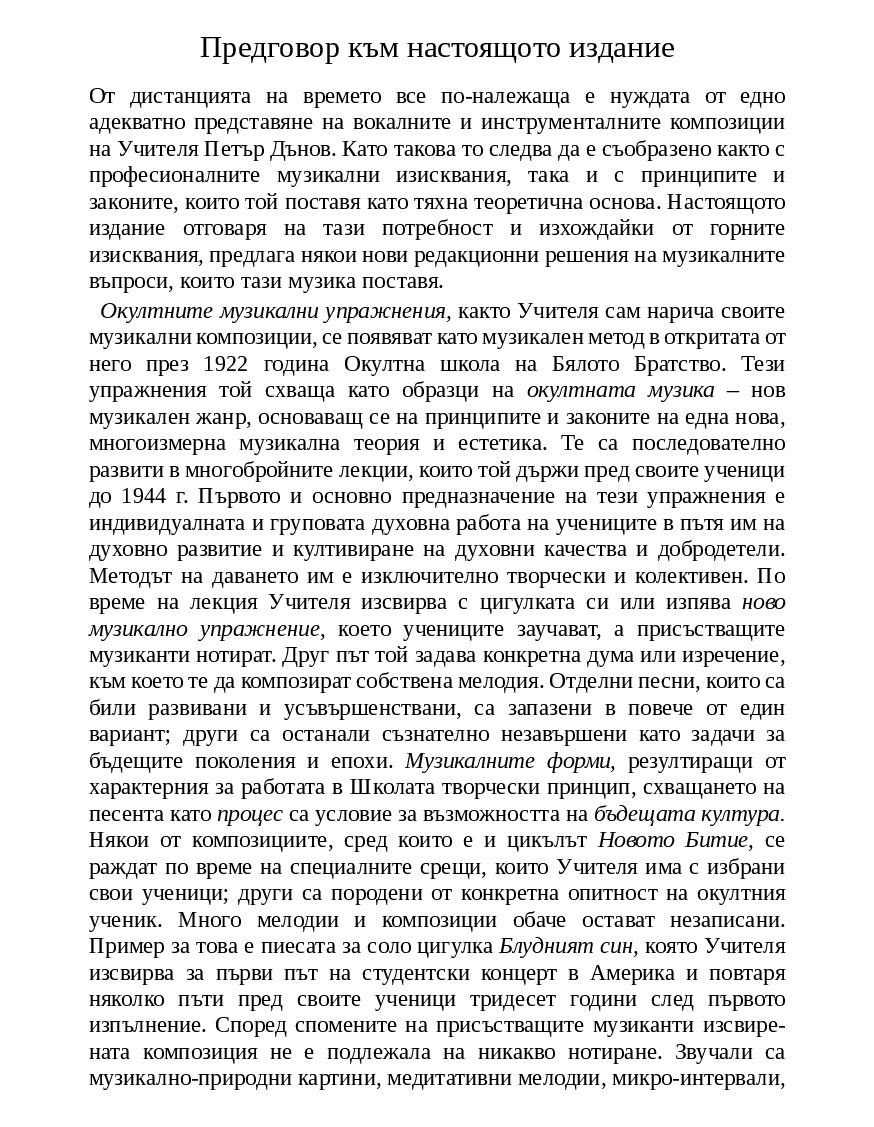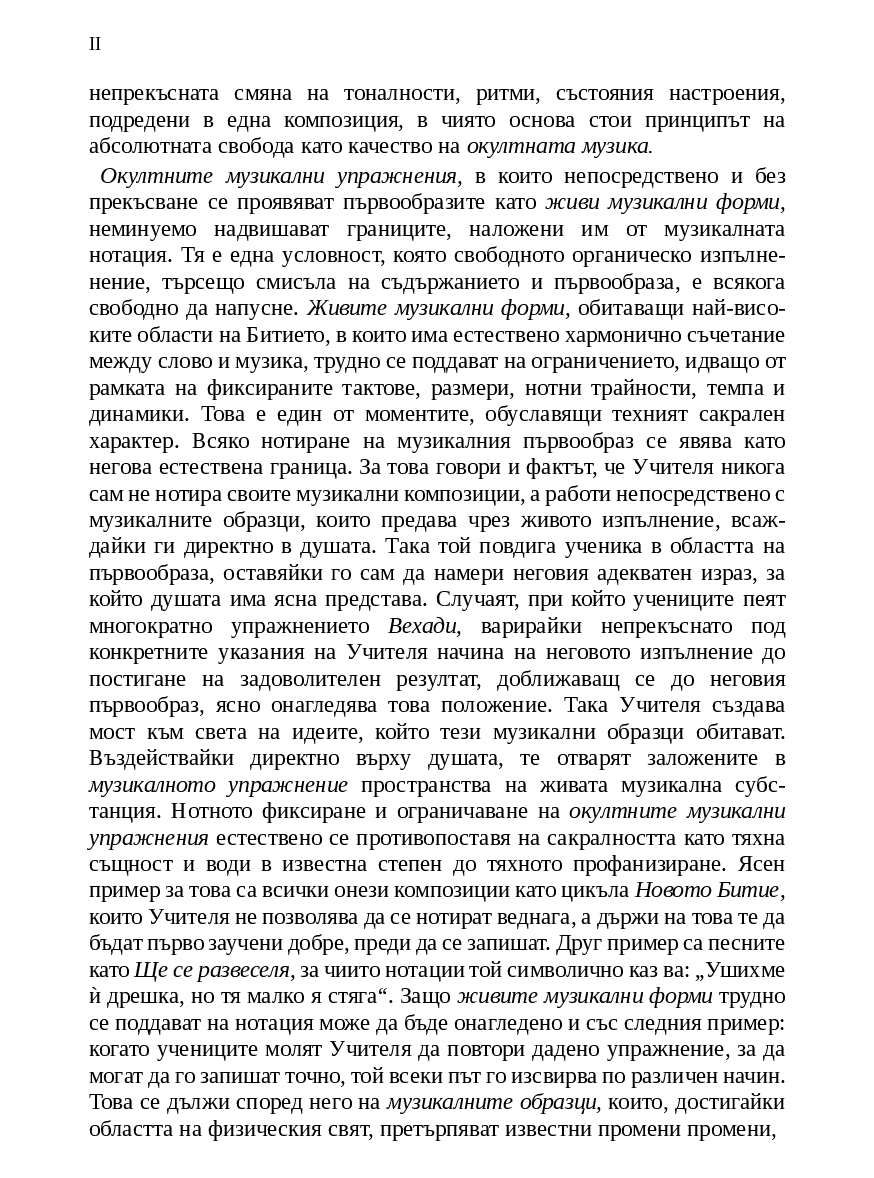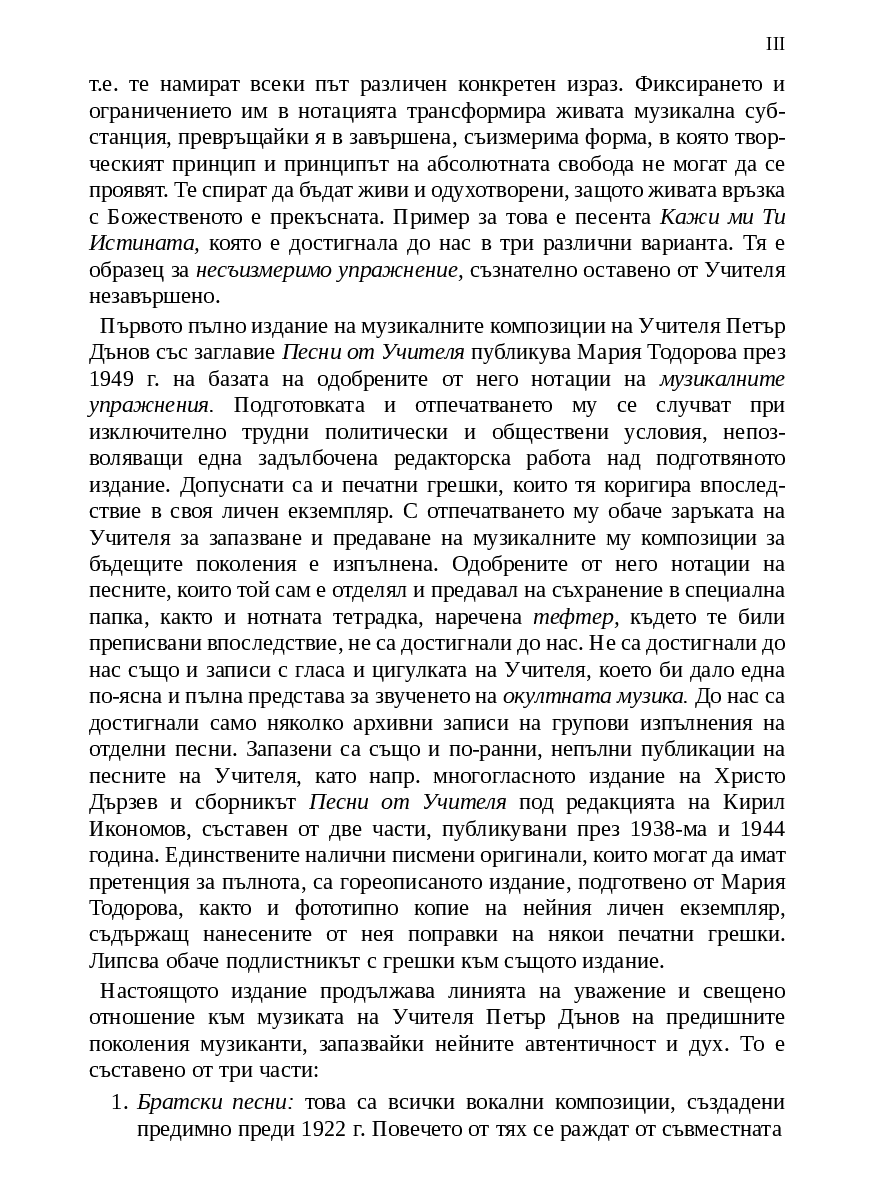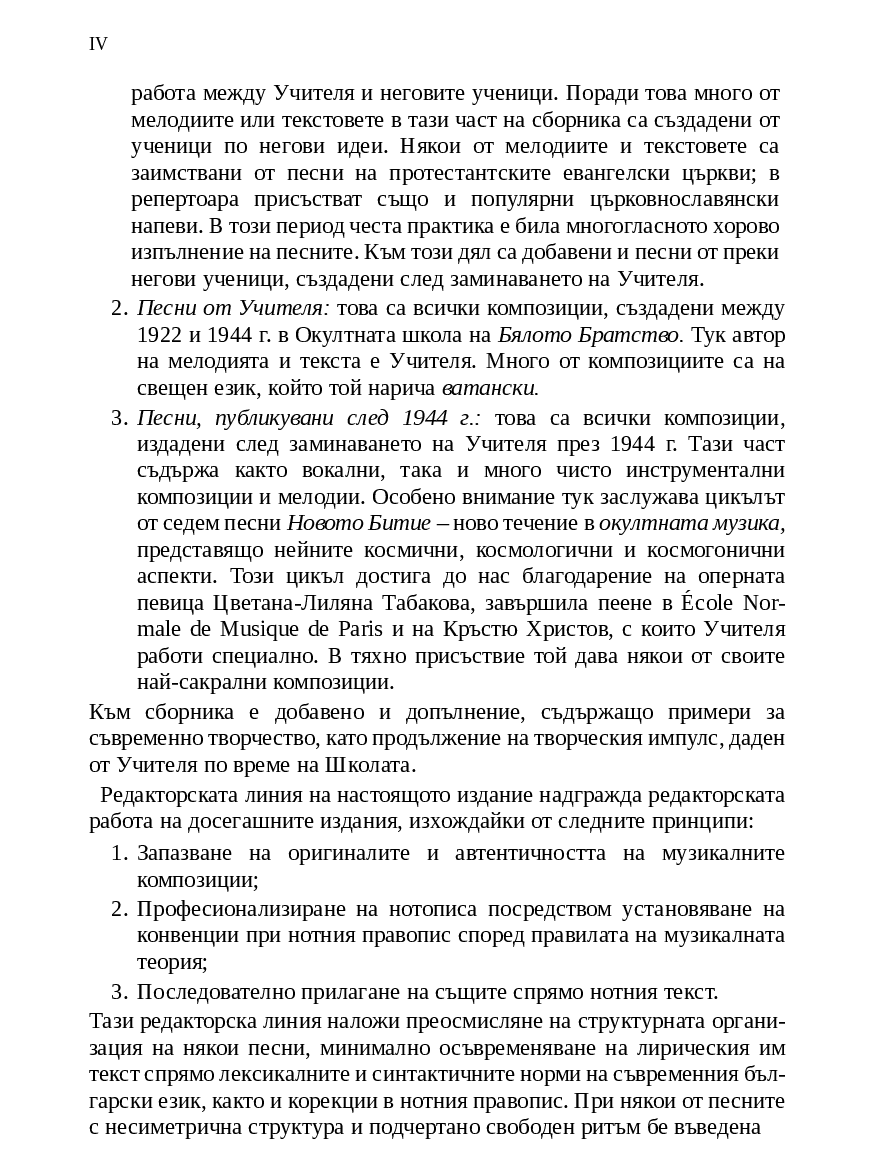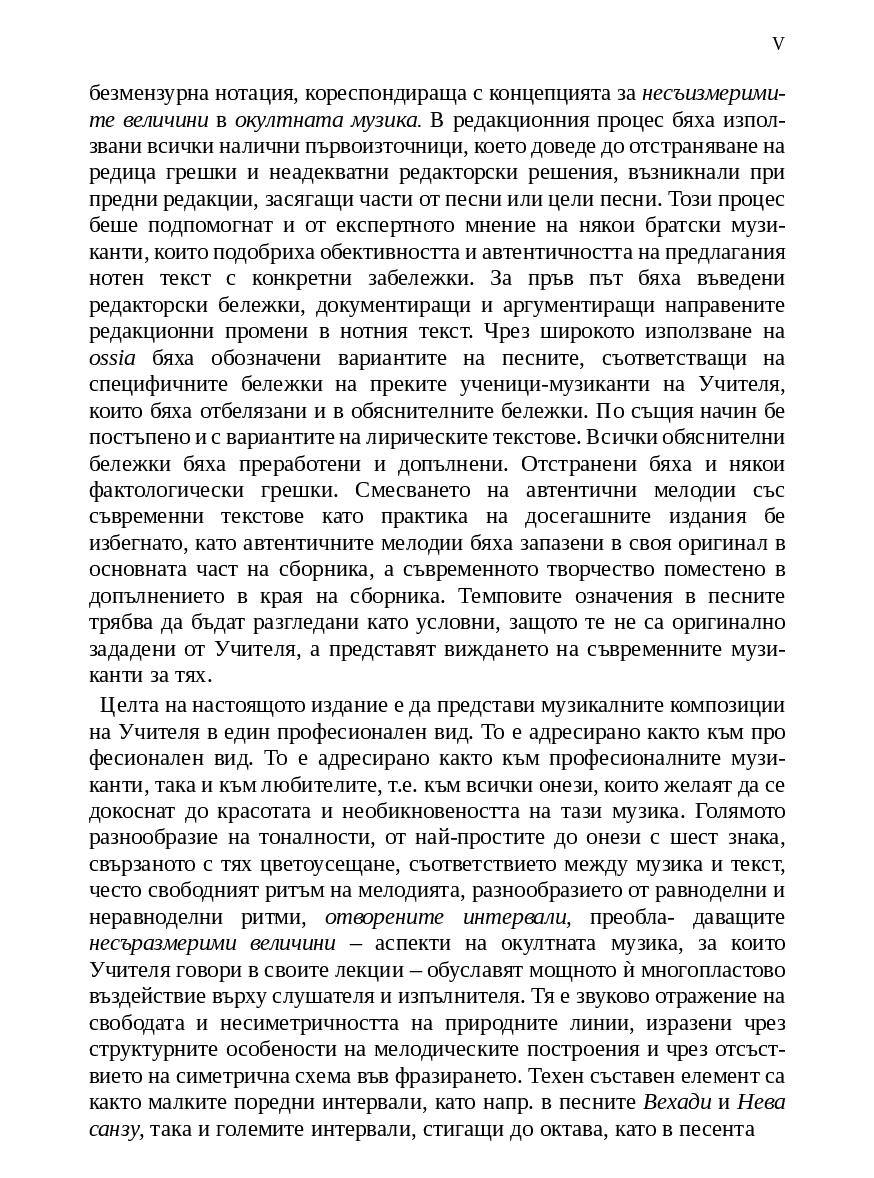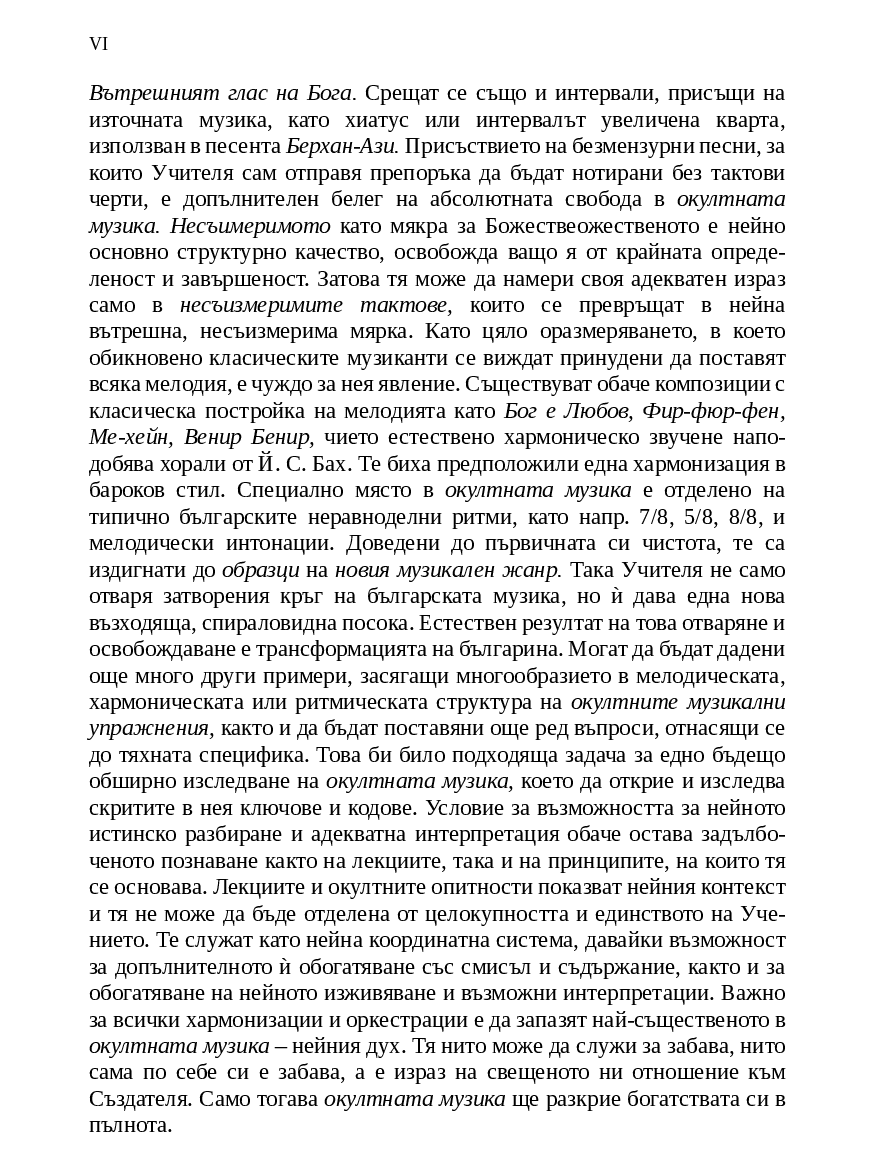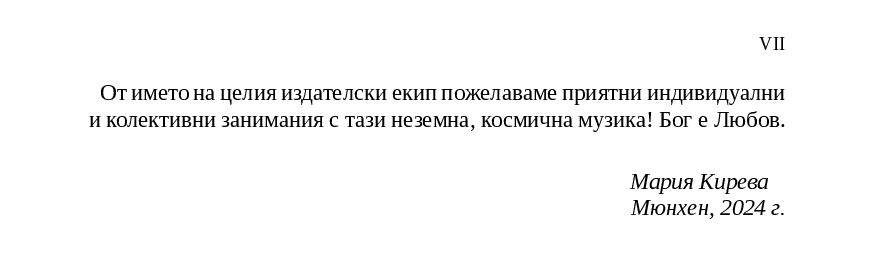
\version "2.24.4"

% include paper part and global functions
\include "include/globals.ily"

\bookpart {
  \paper {
    print-all-headers = ##t
    print-page-number = ##t
    print-first-page-number = ##f
    page-number-type = #'roman-upper


    % put page numbers on the bottom
    oddHeaderMarkup = \markup {

      \fill-line {
        """"
        \if \should-print-page-number  \abs-fontsize #9 {
          \fromproperty #'page:page-number-string

        }
      }
    }
    evenHeaderMarkup = \markup {

      \fill-line {
        \if \should-print-page-number \abs-fontsize #9 {
          \fromproperty #'page:page-number-string
          ""
        }
      }
    }

    oddFooterMarkup = \markup ""

    evenFooterMarkup = ""
    left-margin = 1.5\cm
    right-margin = 1.5\cm
    top-margin = 1\cm
    bottom-margin = 1.2\cm
    ragged-bottom = ##t % do not spread the staves to fill the whole vertical space
    top-markup-spacing.basic-distance = 8\mm
    top-system-spacing.basic-distance = 10\mm

    % change distance between staves
    system-system-spacing =
    #'((basic-distance . 16)
       (minimum-distance . 6)
       (padding . 1)
       (stretchability . 12))
  }

  \tocItem \markup "Предговор към настоящото издание"
  \markup \abs-fontsize #15  { \fill-line {"Предговор към настоящото издание"} }

  \markup \abs-fontsize #11 {
    \vspace #1.5 \override #'(baseline-skip . 3.4)
    \justify {


      От дистанцията на времето все по-належаща е нуждата от едно адекватно представяне на вокалните и инструменталните композиции на Учителя Петър Дънов. Като такова то следва да е съобразено както с професионалните музикални изисквания, така и с принципите и законите, които той поставя като тяхна теоретична основа. Настоящото издание отговаря на тази потребност и изхождайки от горните изисквания, предлага някои нови редакционни решения на музикалните въпроси, които тази музика поставя.



    }
  }

  \markup \abs-fontsize #11 {
    \vspace #0.9  \override #'(baseline-skip . 3.4)
    \justify {
      \hspace #1.5
      \italic {Окултните} \italic {музикални} \italic {упражнения,} както Учителя сам нарича своите музикални композиции, се появяват като музикален метод в откритата от него през 1922 година Окултна школа на Бялото Братство. Тези упражнения той схваща като образци на \italic {окултната} \italic {музика} – нов музикален жанр, основаващ се на принципите и законите на една нова, многоизмерна музикална теория и естетика. Те са последователно развити в многобройните лекции, които той държи пред своите ученици до 1944 г. Първото и основно предназначение на тези упражнения е индивидуалната и груповата духовна работа на учениците в пътя им на духовно развитие и култивиране на духовни качества и добродетели. Методът на даването им е изключително творчески и колективен. По време на лекция Учителя изсвирва с цигулката си или изпява \italic {ново} \italic {музикално} \italic {упражнение,} което учениците заучават, а присъстващите музиканти нотират. Друг път той задава конкретна дума или  изречение, към което те да композират собствена мелодия. Отделни песни, които са били развивани и усъвършенствани, са запазени в повече от един вариант; други са останали съзнателно незавършени като задачи за бъдещите поколения и епохи.  \italic {Музикалните} \italic {форми,} резултиращи от характерния за работата в Школата творчески принцип, схващането на песента като \italic {процес} са условие за възможността на \italic {бъдещата} \italic {култура.} Някои от композициите, сред които е и цикълът \italic {Новото} \italic {Битие,} се раждат по време на специалните срещи, които Учителя има с избрани свои ученици; други са породени от конкретна опитност на окултния ученик. Много мелодии и композиции обаче остават незаписани. Пример за това е пиесата за соло цигулка \italic {Блудният} \italic {син,} която Учителя изсвирва за първи път на студентски концерт в Америка и повтаря няколко пъти пред своите ученици тридесет години след първото изпълнение. Според спомените на присъстващите музиканти изсвире- ната композиция не е подлежала на никакво нотиране. Звучали са музикално-природни картини, медитативни мелодии, микро-интервали, 


    }
  }

  \markup \abs-fontsize #11 {
    \override #'(baseline-skip . 3.4)
    \justify {

       непрекъсната смяна на тоналности, ритми, състояния настроения, подредени в една композиция, в чиято основа стои принципът на абсолютната свобода като качество на \italic{окултната} \italic {музика.}

    }
  }

  \markup \abs-fontsize #11 {
    \vspace #0.9  \override #'(baseline-skip . 3.4)
    \justify {
      \hspace #1.5

      \italic{Окултните} \italic{музикални} \italic{упражнения,} в които непосредствено и без прекъсване се проявяват първообразите като \italic{живи} \italic{музикални} \italic{форми,} неминуемо надвишават границите, наложени им от музикалната нотация. Тя е една условност, която свободното органическо изпълне- нение, търсещо смисъла на съдържанието и първообраза, е всякога свободно да напусне.  \italic{Живите} \italic{музикални} \italic{форми,} обитаващи най-висо- ките области на Битието, в които има естествено хармонично съчетание между слово и музика, трудно се поддават на ограничението, идващо от рамката на фиксираните тактове, размери, нотни трайности, темпа и динамики. Това е един от моментите, обуславящи техният сакрален характер. Всяко нотиране на музикалния първообраз се явява като негова естествена граница. За това говори и фактът, че Учителя никога сам не нотира своите музикални композиции, а работи непосредствено с  музикалните образци, които предава чрез живото изпълнение, всаж- дайки ги директно в душата. Така той  повдига ученика в областта на първообраза, оставяйки го сам да намери неговия адекватен израз, за който душата има ясна представа. Случаят, при който учениците пеят многократно упражнението \italic{Вехади,} варирайки непрекъснато под конкретните указания на Учителя начина на неговото изпълнение до постигане на задоволителен резултат, доближаващ се до неговия първообраз, ясно онагледява това положение. Така Учителя създава мост към света на идеите, който тези музикални образци обитават. Въздействайки директно върху душата, те отварят заложените в \italic{музикалното} \italic{упражнение} пространства на живата музикална субс- танция. Нотното фиксиране и ограничаване на \italic{окултните} \italic{музикални} \italic{упражнения} естествено се противопоставя на сакралността като тяхна същност и води в известна степен до тяхното профанизиране. Ясен пример за това са всички онези композиции като цикъла \italic{Новото} \italic{Битие,} които Учителя не позволява да се нотират веднага, а държи на това те да бъдат първо заучени добре, преди да се запишат. Друг пример са песните като \italic{Ще} \italic{се }\italic{развеселя,} за чиито нотации той символично каз ва: „Ушихме ѝ дрешка, но тя малко я стяга“. Защо \italic{живите} \italic{музикални} \italic{форми} трудно се поддават на нотация може да бъде онагледено и със следния пример: когато учениците молят Учителя да повтори дадено упражнение, за да могат да го запишат точно, той всеки път го изсвирвa по различен начин. Това се дължи според него на  \italic{музикалните} \italic{образци,} които, достигайки областта на физическия свят, претърпяват известни промени промени,

    }
  }

  \markup \abs-fontsize #11 {
    \override #'(baseline-skip . 3.4)
    \justify {
  т.е. те намират всеки път различен конкретен израз. Фиксирането и ограничението им в нотацията трансформира живата музикална суб- станция, превръщайки я в завършена, съизмерима форма, в която твор- ческият принцип и принципът на абсолютната свобода не могат да се проявят. Те спират да бъдат живи и одухотворени, защото живата връзка с Божественото е прекъсната. Пример за това е песента \italic{Кажи} \italic{ми} \italic{Ти} \italic{Истината,} която е достигнала до нас в три различни варианта. Тя е образец за \italic{несъизмеримо упражнение,} съзнателно оставено от Учителя незавършено.
    }
  }

    \markup \abs-fontsize #11 {
    \vspace #0.9  \override #'(baseline-skip . 3.4)
    \justify {
      \hspace #1.5
       Първото пълно издание на музикалните композиции на Учителя Петър Дънов със заглавие \italic {Песни} \italic {от} \italic {Учителя} публикува Мария Тодорова през 1949 г. на базата на одобрените от него нотации на \italic {музикалните} \italic {упражнения.} Подготовката и отпечатването му се случват при изключително трудни политически и обществени условия, непоз- воляващи една задълбочена редакторска работа над подготвяното издание. Допуснати са и печатни грешки, които тя коригира впослед- ствие в своя личен екземпляр. С отпечатването му обаче заръката на Учителя за запазване и предаване на музикалните му композиции за бъдещите поколения е изпълнена. Одобрените от него нотации на песните, които той сам е отделял и предавал на съхранение в специална папка, както и нотната тетрадка, наречена \italic {тефтер,} където те били преписвани впоследствие, не са достигнали до нас. Не са достигнали до нас също и записи с гласа и цигулката на Учителя, което би дало една по-ясна и пълна представа за звученето на \italic {окултната} \italic {музика.} До нас са достигнали само няколко архивни записи на групови изпълнения на отделни песни. Запазени са също и по-ранни, непълни публикации на песните на Учителя, като напр. многогласното издание на Христо Дързев и сборникът \italic {Песни} \italic {от} \italic {Учителя} под редакцията на Кирил Икономов, съставен от две части, публикувани през 1938-ма и 1944 година. Единствените налични писмени оригинали, които могат да имат претенция за пълнота, са гореописаното издание, подготвено от Мария Тодорова, както и фототипно копие на нейния личен екземпляр, съдържащ нанесените от нея поправки на някои печатни грешки. Липсва обаче подлистникът с грешки към същото издание.
    }
  }
    \markup \abs-fontsize #11 {
    \vspace #0.9  \override #'(baseline-skip . 3.4)
    \justify {
      \hspace #1.5
      Настоящото издание продължава линията на уважение и свещено отношение към музиката на Учителя Петър Дънов на предишните поколения музиканти, запазвайки нейните автентичност и дух. То е съставено от три части:
    }
  }
   \markup  \override #'(line-width . 83.3) \abs-fontsize #11  {
    \override #'(baseline-skip . 3.4)  \vspace #1 \column {
      "    1."
    }
    \hspace #0.5
    \override #'(baseline-skip . 3.4) \column {
      \justify {
        \italic {Братски песни: } това са всички вокални композиции, създадени предимно преди 1922 г. Повечето от тях се раждат от съвместната
      }
    }
  }

 \markup  \override #'(line-width . 83.3) \abs-fontsize #11  {
    \override #'(baseline-skip . 3.4) \column {
      "      "
    }
    \hspace #0.5
    \override #'(baseline-skip . 3.4) \column {
      \justify {
       работа между Учителя и неговите ученици. Поради това много от мелодиите или текстовете в тази част на сборника са създадени от ученици по негови идеи. Някои от мелодиите  и текстовете са заимствани от песни на протестантските евангелски църкви; в репертоара присъстват също и популярни църковнославянски напеви. В този период честа практика е била многогласното хорово изпълнение на песните. Към този дял са добавени и песни от преки негови ученици, създадени след заминаването на Учителя.
      }
    }
  }

\markup \override #'(line-width . 83.3) \abs-fontsize #11 {
    \vspace #0.9  \override #'(baseline-skip . 3.4) \column {
      "    2."
    }
    \hspace #0.5
    \override #'(baseline-skip . 3.4) \column {
      \justify {
        \italic { Песни от Учителя: } това са всички композиции, създадени между 1922 и 1944 г. в Окултната школа на \italic {Бялото}
        \italic {Братство.} Тук автор на мелодията и текста е Учителя. Много от композициите са на свещен език, който той
        нарича \italic {ватански.}
      }
    }
  }

  \markup \override #'(line-width . 83.3) \abs-fontsize #11 {
    \vspace #0.9  \override #'(baseline-skip . 3.4) \column {
      "    3."
    }
    \hspace #0.5
    \override #'(baseline-skip . 3.4) \column {
      \justify {
        \italic {Песни, публикувани след 1944 г.:  } това са всички композиции, издадени след заминаването на Учителя през 1944 г.
        Тази част съдържа както вокални, така и много чисто инструментални композиции и мелодии. Особено внимание тук заслужава цикълът от седем песни \italic {Новото} \italic{Битие} – ново течение в \italic {окултната} \italic {музика,} представящо нейните космични, космологични и космогонични аспекти. Този цикъл достига до нас благодарение на оперната певица Цветана-Лиляна Табакова, завършила пеене в École Nor- male de Musique de Paris и на Кръстю Христов, с които Учителя работи специално. В тяхно присъствие той дава някои от своите най-сакрални композиции.
      }
    }
  }
  \markup \abs-fontsize #11 {
    \vspace #0.9 \override #'(baseline-skip . 3.4)
    \justify {
      Към сборника е добавено и допълнение, съдържащо примери за съвременно творчество, като продължение на творческия импулс, даден от Учителя по време на Школата.
    }
  }

\markup \abs-fontsize #11 {
    \vspace #0.9  \override #'(baseline-skip . 3.4)
    \justify {
      \hspace #1.5
      Редакторската линия на настоящото издание надгражда редакторската работа на досегашните издания, изхождайки от следните принципи:
    }
  }


  \markup \override #'(line-width . 83.3) \abs-fontsize #11 {
    \override #'(baseline-skip . 3.4) \vspace #1 \column {
      "    1."
    }
    \hspace #0.5
    \override #'(baseline-skip . 3.4) \column {
      \justify {
        Запазване на оригиналите и автентичността на музикалните композиции;
      }
    }
  }
  \markup \override #'(line-width . 83.3) \abs-fontsize #11 {
    \vspace #0.9  \override #'(baseline-skip . 3.4) \column {
      "    2."
    }
    \hspace #0.5
    \override #'(baseline-skip . 3.4) \column {
      \justify {
        Професионализиране на нотописа посредством установяване на конвенции при нотния правопис според правилата на музикалната теория;
      }
    }
  }

  \markup \override #'(line-width . 83.3) \abs-fontsize #11 {
    \vspace #0.9 \override #'(baseline-skip . 3.4) \column {
      "    3."
    }
    \hspace #0.5
    \override #'(baseline-skip . 3.4) \column {
      \justify {
        Последователно прилагане на същите спрямо нотния текст.
      }
    }
  }

\markup \abs-fontsize #11 {
    \vspace #0.9  \override #'(baseline-skip . 3.4)
    \justify {
      Tази редакторска линия наложи преосмисляне на структурната органи- зация на някои песни, минимално осъвременяване на лирическия им текст спрямо лексикалните и синтактичните норми на съвременния бъл- гарски език, както и корекции в нотния правопис. При някои от песните с несиметрична структура и подчертано свободен ритъм бе въведена

    }
  }
  \markup \abs-fontsize #11 {
    \vspace #1  \override #'(baseline-skip . 3.4)
    \justify {
   безмензурна нотация, кореспондираща с концепцията за \italic"несъизмерими-" \italic"те" \italic"величини" в \italic"окултната" \italic"музика." В редакционния процес бяха изпол- звани всички налични първоизточници, което доведе до отстраняване на редица грешки и неадекватни редакторски решения, възникнали при предни редакции, засягащи части от песни или цели песни. Този процес беше подпомогнат и от експертното мнение на някои братски музи- канти, които подобриха обективността и автентичността на предлагания нотен текст с конкретни забележки. За пръв път бяха въведени редакторски бележки, документиращи и аргументиращи направените редакционни промени в нотния текст. Чрез широкото използване на \italic {ossia} бяха обозначени вариантите на песните, съответстващи на специфичните бележки на преките ученици-музиканти на Учителя, които бяха отбелязани и в обяснителните бележки. По същия начин бе постъпено и с вариантите на лирическите текстове. Всички обяснителни бележки бяха преработени и допълнени. Отстранени бяха и някои фактологически грешки. Смесването на автентични мелодии със съвременни текстове като практика на досегашните издания бе избегнато, като автентичните мелодии бяха запазени в своя оригинал в основната част на сборника, а съвременното творчество поместено в допълнението в края на сборника. Темповите означения в песните трябва да бъдат разгледани като условни, защото те не са оригинално зададени от Учителя, а представят виждането на съвременните музи- канти за тях.

    }
  }
  \markup \abs-fontsize #11 {
    \vspace #1.1 \override #'(baseline-skip . 3.4)
    \justify {
      \hspace #1.5

      Целта на настоящото издание е да представи музикалните композиции на Учителя в един професионален вид. То е адресирано както към про фесионален вид. То е адресирано както към професионалните музи- канти, така и към любителите, т.е. към всички онези, които желаят да се докоснат до красотата и необикновеността на тази музика. Голямото разнообразие на тоналности, от най-простите до онези с шест знака, свързаното с тях цветоусещане, съответствието между музика и текст, често свободният ритъм на мелодията, разнообразието от равноделни и неравноделни ритми, \italic {отворените} \italic {интервали,} преобла- даващите \italic {несъразмерими} \italic {величини} – аспекти на окултната музика, за които Учителя говори в своите лекции – обуславят мощното ѝ многопластово въздействие върху слушателя и изпълнителя. Тя е звуково отражение на свободата и несиметричността на природните линии, изразени чрез структурните особености на мелодическите построения и чрез отсъст- вието на симетрична схема във фразирането. Техен съставен елемент са както малките поредни интервали, като напр. в песните \italic {Вехади} и \italic {Нева санзу,} така и големите интервали, стигащи до октава, като в песента  
    }
  }


\markup \abs-fontsize #11 {
    \override #'(baseline-skip . 3.4)
    \justify {

\italic {Вътрешният глас на Бога.} Срещат се също и интервали, присъщи на източната музика, като хиатус или интервалът увеличена кварта, използван в песента \italic {Берхан-Ази.} Присъствието на безмензурни песни, за които Учителя сам отправя препоръка да бъдат нотирани без тактови черти, е допълнителен белег на абсолютната свобода в \italic {окултната} \italic {музика.} \italic {Несъимеримото} като мякра за Божествеожественото е нейнo основно структурно качество, освобожда ващо я от крайната опреде- леност и завършеност. Затова тя може да намери своя адекватен израз само в \italic {несъизмеримите} \italic {тактове,} които се превръщат в нейна вътрешна, несъизмерима мярка. Като цяло оразмеряването, в което обикновено класическите музиканти се виждат принудени да поставят всяка мелодия, е чуждо за нея явление. Съществуват обаче композиции с класическа постройка на мелодията като \italic {Бог e Любов,} \italic {Фир-фюр-фен,} \italic {Ме-хейн,} \italic {Венир} \italic{ Бенир,} чието естествено  хармоническо звучене напо- добява хорали от Й. С. Бах. Те биха предположили една хармонизация в бароков стил. Специално място в \italic {окултната} \italic {музика} е отделено на типично българските неравноделни ритми, като напр. 7/8, 5/8, 8/8, и мелодически интонации. Доведени до първичната си чистота, те са издигнати до \italic {образци} на \italic {новия} \italic {музикален} \italic {жанр.} Така Учителя не само отваря затворения кръг на българската музика, но ѝ дава една нова възходяща, спираловидна посока. Естествен резултат на това отваряне и освобождаване е трансформацията на българина. Могат да бъдат дадени още много други примери, засягащи многообразието в мелодическата, хармоническата или ритмическата структура на \italic {окултните} \italic {музикални} \italic {упражнения,} както и да бъдат поставяни още ред въпроси, отнасящи се до тяхната специфика. Това би било подходяща задача за едно бъдещо обширно изследване на \italic {окултната} \italic {музика,} което да открие и изследва скритите в нея ключове и кодове. Условие за възможността за нейното истинско разбиране и адекватна интерпретация обаче остава задълбо- ченото познаване както на лекциите, така и на принципите, на които тя се основава. Лекциите и окултните опитности показват нейния контекст и тя не може да бъде отделена от целокупността и единството на Уче- нието. Те служат като нейна координатна система, давайки възможност за допълнителното ѝ обогатяване със смисъл и съдържание, както и за обогатяване на нейното изживяване и възможни интерпретации. Важно за всички хармонизации и оркестрации е да запазят най-същественото в \italic {окултната} \italic {музика} – нейния дух. Тя нито може да служи за забава, нито сама по себе си е забава, а е израз на свещеното ни отношение към Създателя. Само тогава \italic {окултната} \italic {музика} ще разкрие богатствата си в пълнота.
     


    }
  }


 

  \markup \abs-fontsize #11 {
      \override #'(baseline-skip . 3.4)
    \justify {
      \hspace #1.5 От името на целия издателски екип пожелаваме приятни индивидуални и колективни занимания с тази неземна, космична музика! Бог е Любов.
    }
  }

   \markup \abs-fontsize #11 \raise #0 \override #'(baseline-skip . 3.4) {
    \column {
      \line {"  "}
      \line {"  "}
      %\fill-line { "" ""  \italic {"Петър Ганев, София    "} }
      \fill-line { "" ""  \italic {"Мария Кирева   "} }
      \fill-line { "" ""  \italic {"Мюнхен, 2024 г."} }
    }
  }

} % bookpart



% Più mosso
% „Weiße Bruderschaft“